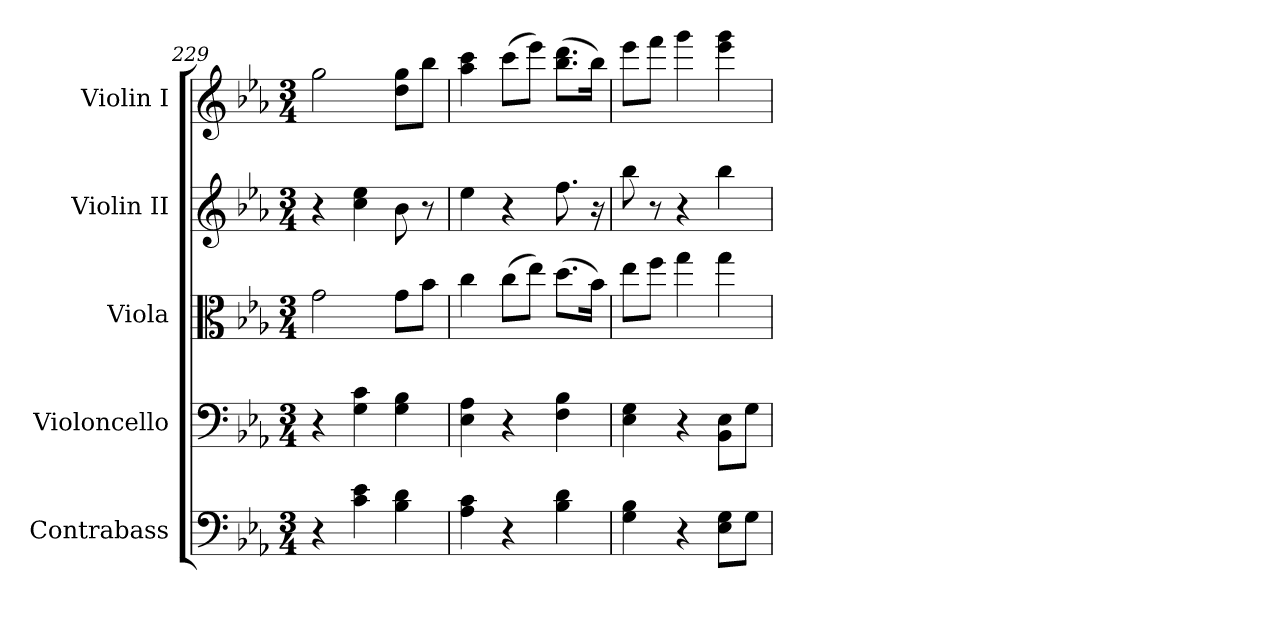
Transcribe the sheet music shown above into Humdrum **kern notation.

**kern	**kern	**kern	**kern	**kern
*part5	*part4	*part3	*part2	*part1
*staff5	*staff4	*staff3	*staff2	*staff1
*I"Contrabass	*I"Violoncello	*I"Viola	*I"Violin II	*I"Violin I
*I'Cb.	*I'Vc.	*I'Vla.	*I'Vln. II	*I'Vln. I
*clefF4	*clefF4	*clefC3	*clefG2	*clefG2
*ITrd7c12	*	*	*	*
*k[b-e-a-]	*k[b-e-a-]	*k[b-e-a-]	*k[b-e-a-]	*k[b-e-a-]
*M3/4	*M3/4	*M3/4	*M3/4	*M3/4
=229	=229	=229	=229	=229
4r	4r	2g\	4r	2gg\
4C\ 4E-\	4G\ 4c\	.	4cc\ 4ee-\	.
4BB-\ 4D\	4G\ 4B-\	8g\L	8b-\	8dd\ 8gg\L
.	.	8b-\J	8r	8bb-\J
!!LO:PB:g=z
=230	=230	=230	=230	=230
4AA-\ 4C\	4E-\ 4A-\	4cc\	4ee-\	4aa-\ 4ccc\
4r	4r	(>8cc\L	4r	(>8ccc\L
.	.	8ee-\J)	.	8eee-\J)
4BB-\ 4D\	4F\ 4B-\	(>8.dd\L	8.ff\	(>8.bb-\ 8.ddd\L
.	.	16b-\Jk)	16r	16bb-\Jk)
=231	=231	=231	=231	=231
4GG\ 4BB-\	4E-\ 4G\	8ee-\L	8bb-\	8eee-\L
.	.	8ff\J	8r	8fff\J
4r	4r	4gg\	4r	4ggg\
8EE-\ 8GG\L	8BB-\ 8E-\L	4gg\	4bb-\	4eee-\ 4ggg\
8GG\J	8G\J	.	.	.
=	=	=	=	=
*-	*-	*-	*-	*-
